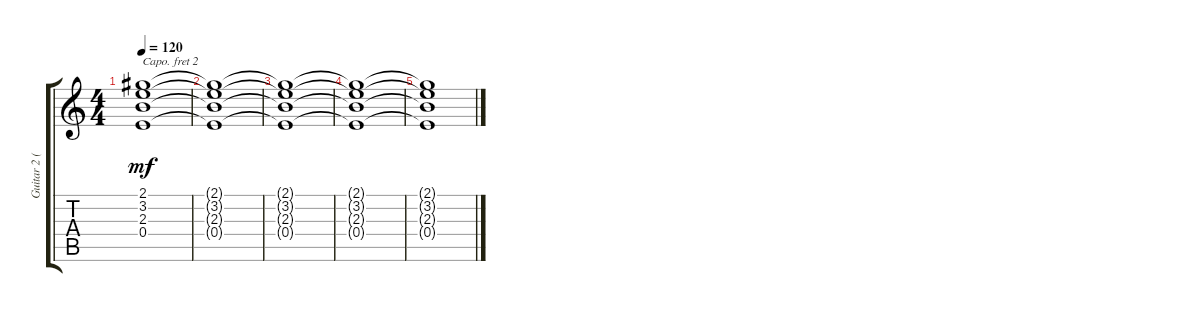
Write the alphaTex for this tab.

\track ("Guitar 2 (capo 2nd)" "Guitar 2 (") {instrument acousticguitarsteel}
\staff {score tabs}
\capo 2
\tuning (E4 B3 G3 D3 A2 E2) {hide}
\ts (4 4)
\tempo 120
\clef g2
\ks c
(2.1{t} 3.2{t} 2.3{t} 0.4{t}).1{dy mf} |
(2.1{t} 3.2{t} 2.3{t} 0.4{t}).1 |
(2.1{t} 3.2{t} 2.3{t} 0.4{t}).1 |
(2.1{t} 3.2{t} 2.3{t} 0.4{t}).1{volume 2} |
(2.1{t} 3.2{t} 2.3{t} 0.4{t}).1
